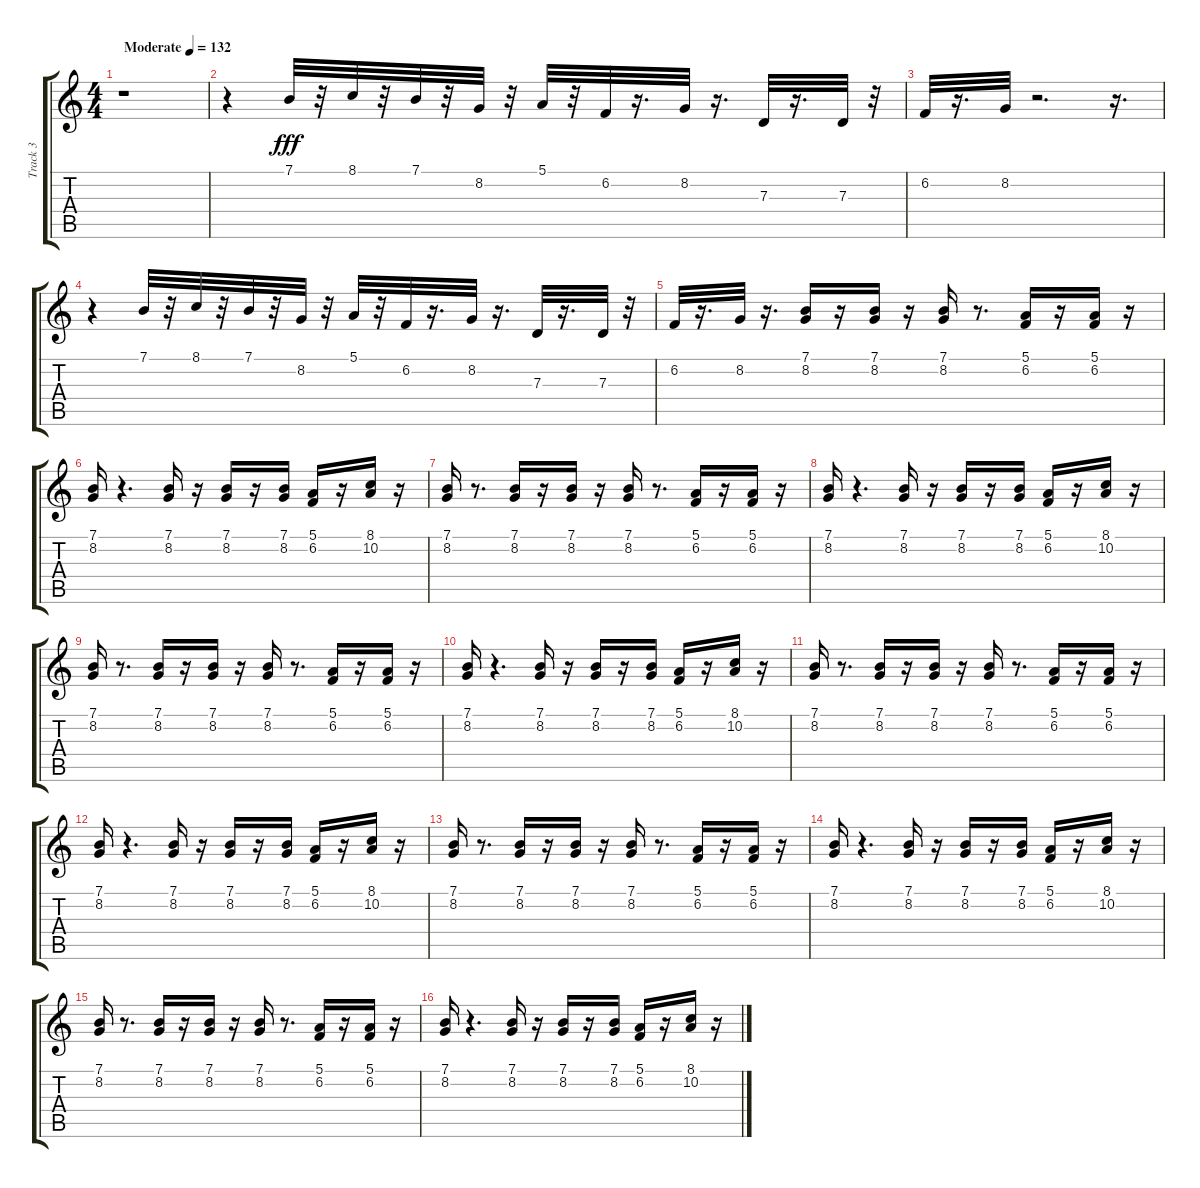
\track ("Track 3" "Track 3") {instrument fx4atmosphere}
\staff {score tabs}
\tuning (E4 B3 G3 D3 A2 E2) {hide}
\ts (4 4)
\tempo (132 "Moderate")
\clef g2
\ks c
r.1{dy fff instrument fx4atmosphere} |
r.4 7.1.32 r.32 8.1.32 r.32 7.1.32 r.32 8.2.32 r.32 5.1.32 r.32 6.2.32 r.16{d} 8.2.32 r.16{d} 7.3.32 r.16{d} 7.3.32 r.32 |
6.2.32 r.16{d} 8.2.32 r.2{d} r.16{d} |
r.4 7.1.32 r.32 8.1.32 r.32 7.1.32 r.32 8.2.32 r.32 5.1.32 r.32 6.2.32 r.16{d} 8.2.32 r.16{d} 7.3.32 r.16{d} 7.3.32 r.32 |
6.2.32 r.16{d} 8.2.32 r.16{d} (7.1 8.2).16 r.16 (7.1 8.2).16 r.16 (7.1 8.2).16 r.8{d} (5.1 6.2).16 r.16 (5.1 6.2).16 r.16 |
(7.1 8.2).16 r.4{d} (7.1 8.2).16 r.16 (7.1 8.2).16 r.16 (7.1 8.2).16 (5.1 6.2).16 r.16 (8.1 10.2).16 r.16 |
(7.1 8.2).16 r.8{d} (7.1 8.2).16 r.16 (7.1 8.2).16 r.16 (7.1 8.2).16 r.8{d} (5.1 6.2).16 r.16 (5.1 6.2).16 r.16 |
(7.1 8.2).16 r.4{d} (7.1 8.2).16 r.16 (7.1 8.2).16 r.16 (7.1 8.2).16 (5.1 6.2).16 r.16 (8.1 10.2).16 r.16 |
(7.1 8.2).16 r.8{d} (7.1 8.2).16 r.16 (7.1 8.2).16 r.16 (7.1 8.2).16 r.8{d} (5.1 6.2).16 r.16 (5.1 6.2).16 r.16 |
(7.1 8.2).16 r.4{d} (7.1 8.2).16 r.16 (7.1 8.2).16 r.16 (7.1 8.2).16 (5.1 6.2).16 r.16 (8.1 10.2).16 r.16 |
(7.1 8.2).16 r.8{d} (7.1 8.2).16 r.16 (7.1 8.2).16 r.16 (7.1 8.2).16 r.8{d} (5.1 6.2).16 r.16 (5.1 6.2).16 r.16 |
(7.1 8.2).16 r.4{d} (7.1 8.2).16 r.16 (7.1 8.2).16 r.16 (7.1 8.2).16 (5.1 6.2).16 r.16 (8.1 10.2).16 r.16 |
(7.1 8.2).16 r.8{d} (7.1 8.2).16 r.16 (7.1 8.2).16 r.16 (7.1 8.2).16 r.8{d} (5.1 6.2).16 r.16 (5.1 6.2).16 r.16 |
(7.1 8.2).16 r.4{d} (7.1 8.2).16 r.16 (7.1 8.2).16 r.16 (7.1 8.2).16 (5.1 6.2).16 r.16 (8.1 10.2).16 r.16 |
(7.1 8.2).16 r.8{d} (7.1 8.2).16 r.16 (7.1 8.2).16 r.16 (7.1 8.2).16 r.8{d} (5.1 6.2).16 r.16 (5.1 6.2).16 r.16 |
(7.1 8.2).16 r.4{d} (7.1 8.2).16 r.16 (7.1 8.2).16 r.16 (7.1 8.2).16 (5.1 6.2).16 r.16 (8.1 10.2).16 r.16
